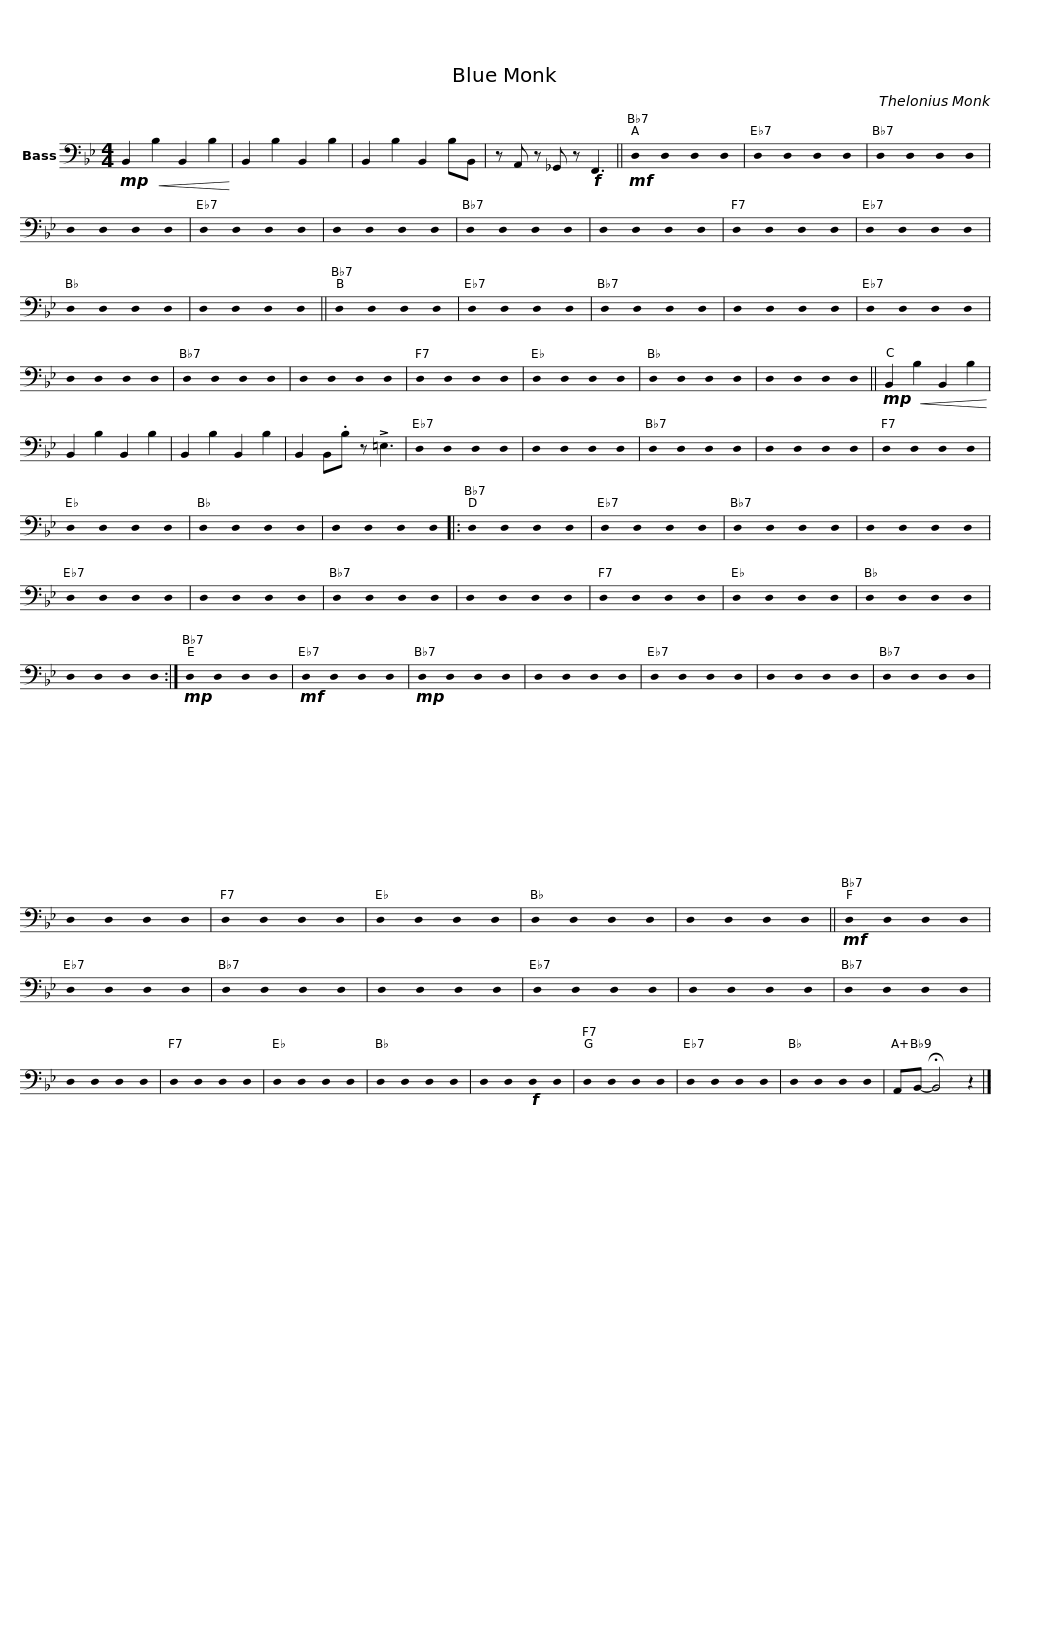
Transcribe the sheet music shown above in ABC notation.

X:1
L:1/8
M:4/4
I:linebreak $
K:Bb
U:s=!stemless!
V:1 bass transpose=-12
V:1
!mp! B,,2!<(! B,2 B,,2 B,2!<)! | B,,2 B,2 B,,2 B,2 | B,,2 B,2 B,,2 B,B,, | z A,, z _G,, z!f! F,,3 ||$!mf! sD,2 sD,2 sD,2 sD,2 | %5
 sD,2 sD,2 sD,2 sD,2 | sD,2 sD,2 sD,2 sD,2 | sD,2 sD,2 sD,2 sD,2 |$ sD,2 sD,2 sD,2 sD,2 | sD,2 sD,2 sD,2 sD,2 | %10
 sD,2 sD,2 sD,2 sD,2 | sD,2 sD,2 sD,2 sD,2 |$ sD,2 sD,2 sD,2 sD,2 | sD,2 sD,2 sD,2 sD,2 | sD,2 sD,2 sD,2 sD,2 | %15
 sD,2 sD,2 sD,2 sD,2 ||$ sD,2 sD,2 sD,2 sD,2 | sD,2 sD,2 sD,2 sD,2 | sD,2 sD,2 sD,2 sD,2 | sD,2 sD,2 sD,2 sD,2 |$ %20
 sD,2 sD,2 sD,2 sD,2 | sD,2 sD,2 sD,2 sD,2 | sD,2 sD,2 sD,2 sD,2 | sD,2 sD,2 sD,2 sD,2 |$ sD,2 sD,2 sD,2 sD,2 | %25
 sD,2 sD,2 sD,2 sD,2 | sD,2 sD,2 sD,2 sD,2 | sD,2 sD,2 sD,2 sD,2 ||$!mp! B,,2!<(! B,2 B,,2 B,2!<)! | B,,2 B,2 B,,2 B,2 | %30
 B,,2 B,2 B,,2 B,2 | B,,2 B,,.B, z !>!=E,3 |$ sD,2 sD,2 sD,2 sD,2 | sD,2 sD,2 sD,2 sD,2 | sD,2 sD,2 sD,2 sD,2 | %35
 sD,2 sD,2 sD,2 sD,2 |$ sD,2 sD,2 sD,2 sD,2 | sD,2 sD,2 sD,2 sD,2 | sD,2 sD,2 sD,2 sD,2 | sD,2 sD,2 sD,2 sD,2 |:$ %40
 sD,2 sD,2 sD,2 sD,2 | sD,2 sD,2 sD,2 sD,2 | sD,2 sD,2 sD,2 sD,2 | sD,2 sD,2 sD,2 sD,2 |$ sD,2 sD,2 sD,2 sD,2 | %45
 sD,2 sD,2 sD,2 sD,2 | sD,2 sD,2 sD,2 sD,2 | sD,2 sD,2 sD,2 sD,2 |$ sD,2 sD,2 sD,2 sD,2 | sD,2 sD,2 sD,2 sD,2 | %50
 sD,2 sD,2 sD,2 sD,2 | sD,2 sD,2 sD,2 sD,2 :|$!mp! sD,2 sD,2 sD,2 sD,2 |!mf! sD,2 sD,2 sD,2 sD,2 |!mp! sD,2 sD,2 sD,2 sD,2 | %55
 sD,2 sD,2 sD,2 sD,2 |$ sD,2 sD,2 sD,2 sD,2 | sD,2 sD,2 sD,2 sD,2 | sD,2 sD,2 sD,2 sD,2 | sD,2 sD,2 sD,2 sD,2 |$ %60
 sD,2 sD,2 sD,2 sD,2 | sD,2 sD,2 sD,2 sD,2 | sD,2 sD,2 sD,2 sD,2 | sD,2 sD,2 sD,2 sD,2 ||$!mf! sD,2 sD,2 sD,2 sD,2 | %65
 sD,2 sD,2 sD,2 sD,2 | sD,2 sD,2 sD,2 sD,2 | sD,2 sD,2 sD,2 sD,2 |$ sD,2 sD,2 sD,2 sD,2 | sD,2 sD,2 sD,2 sD,2 | %70
 sD,2 sD,2 sD,2 sD,2 | sD,2 sD,2 sD,2 sD,2 |$ sD,2 sD,2 sD,2 sD,2 | sD,2 sD,2 sD,2 sD,2 | sD,2 sD,2 sD,2 sD,2 | %75
 sD,2 sD,2!f! sD,2 sD,2 |$ sD,2 sD,2 sD,2 sD,2 | sD,2 sD,2 sD,2 sD,2 | sD,2 sD,2 sD,2 sD,2 | A,,B,,- !fermata!B,,4 z2 |] %80
